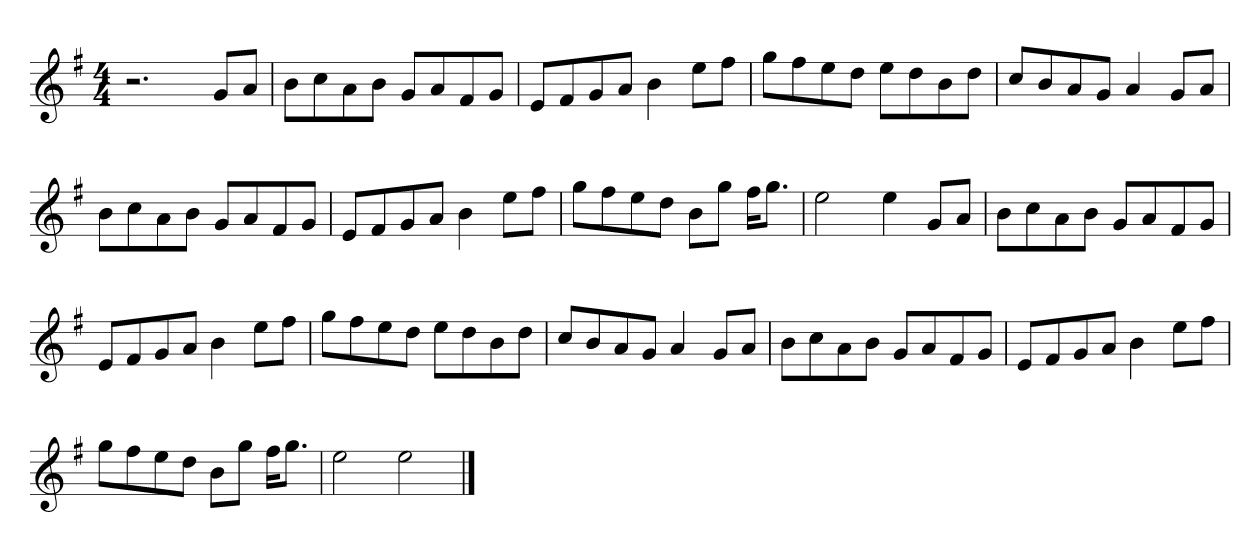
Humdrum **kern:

**kern
*part1
*staff1
*clefG2
*k[f#]
*M4/4
=
2.r
8g/L
8a/J
=
8b\L
8cc\
8a\
8b\J
8g/L
8a/
8f#/
8g/J
=
8e/L
8f#/
8g/
8a/J
4b\
8ee\L
8ff#\J
=
8gg\L
8ff#\
8ee\
8dd\J
8ee\L
8dd\
8b\
8dd\J
=
8cc/L
8b/
8a/
8g/J
4a/
8g/L
8a/J
=
8b\L
8cc\
8a\
8b\J
8g/L
8a/
8f#/
8g/J
=
8e/L
8f#/
8g/
8a/J
4b\
8ee\L
8ff#\J
=
8gg\L
8ff#\
8ee\
8dd\J
8b\L
8gg\J
16ff#\KL
8.gg\J
=
2ee\
4ee\
8g/L
8a/J
=
8b\L
8cc\
8a\
8b\J
8g/L
8a/
8f#/
8g/J
=
8e/L
8f#/
8g/
8a/J
4b\
8ee\L
8ff#\J
=
8gg\L
8ff#\
8ee\
8dd\J
8ee\L
8dd\
8b\
8dd\J
=
8cc/L
8b/
8a/
8g/J
4a/
8g/L
8a/J
=
8b\L
8cc\
8a\
8b\J
8g/L
8a/
8f#/
8g/J
=
8e/L
8f#/
8g/
8a/J
4b\
8ee\L
8ff#\J
=
8gg\L
8ff#\
8ee\
8dd\J
8b\L
8gg\J
16ff#\KL
8.gg\J
=
2ee\
2ee\
==
*-
